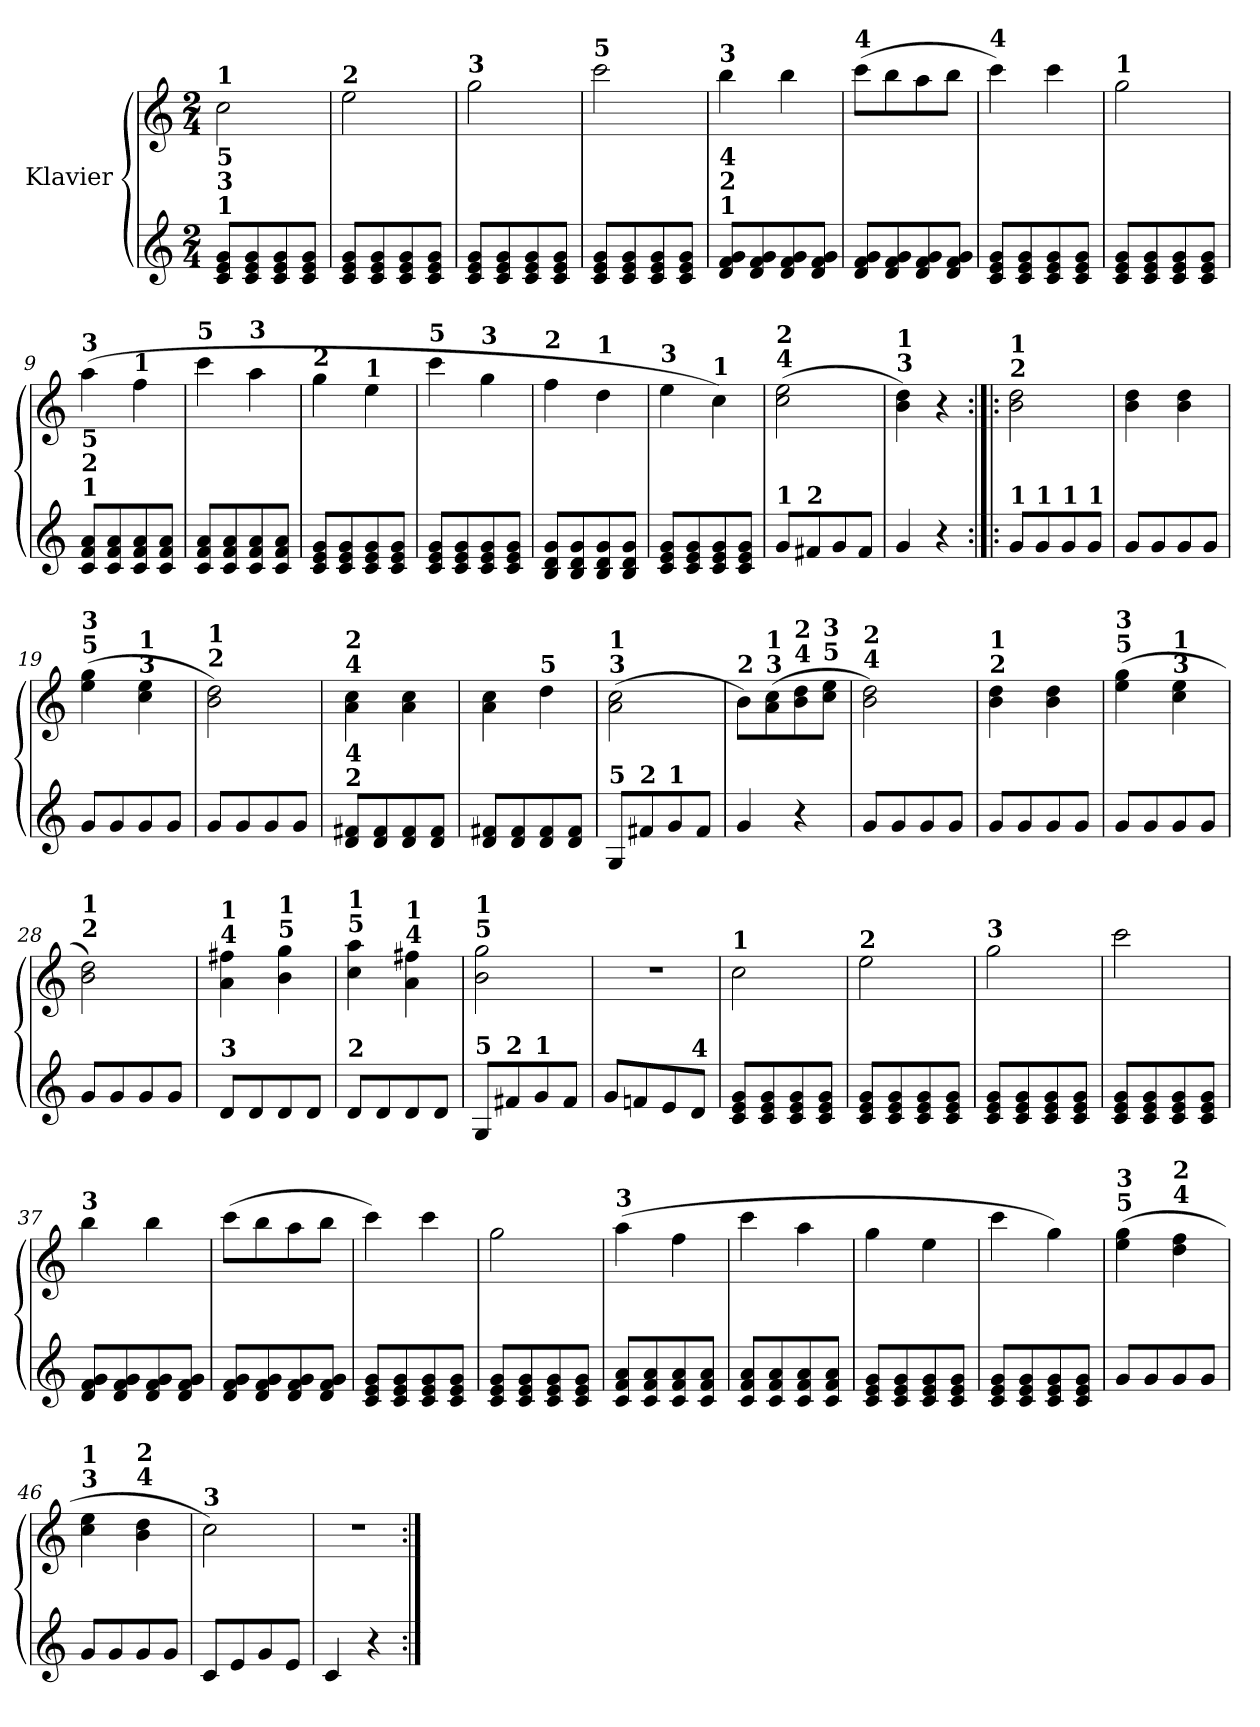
**kern	**kern
*part1	*part1
*staff2	*staff1
*I"Klavier	*
!!LO:PB:g=z
*clefG2	*clefG2
*k[]	*k[]
*C:	*C:
*M2/4	*M2/4
=1	=1
!	!LO:TX:a:B:t=1
!LO:TX:a:B:t=1	!
!LO:TX:B:t=3	!
!LO:TX:B:t=5	!
8ci/ 8ei 8giL	2cci\
8ci/ 8ei 8gi	.
8ci/ 8ei 8gi	.
8ci/ 8ei 8giJ	.
=2	=2
!	!LO:TX:a:B:t=2
8ci/ 8ei 8giL	2eei\
8ci/ 8ei 8gi	.
8ci/ 8ei 8gi	.
8ci/ 8ei 8giJ	.
=3	=3
!	!LO:TX:a:B:t=3
8ci/ 8ei 8giL	2ggi\
8ci/ 8ei 8gi	.
8ci/ 8ei 8gi	.
8ci/ 8ei 8giJ	.
=4	=4
!	!LO:TX:a:B:t=5
8ci/ 8ei 8giL	2ccci\
8ci/ 8ei 8gi	.
8ci/ 8ei 8gi	.
8ci/ 8ei 8giJ	.
=5	=5
!	!LO:TX:a:B:t=3
!LO:TX:a:B:t=1	!
!LO:TX:B:t=2	!
!LO:TX:B:t=4	!
8di/ 8fi 8giL	4bbi\
8di/ 8fi 8gi	.
8di/ 8fi 8gi	4bbi\
8di/ 8fi 8giJ	.
=6	=6
!	!LO:TX:a:B:t=4
8di/ 8fi 8giL	(8ccci\L
8di/ 8fi 8gi	8bbi\
8di/ 8fi 8gi	8aai\
8di/ 8fi 8giJ	8bbi\J
=7	=7
!	!LO:TX:a:B:t=4
8ci/ 8ei 8giL	4ccci\)
8ci/ 8ei 8gi	.
8ci/ 8ei 8gi	4ccci\
8ci/ 8ei 8giJ	.
=8	=8
!	!LO:TX:a:B:t=1
8ci/ 8ei 8giL	2ggi\
8ci/ 8ei 8gi	.
8ci/ 8ei 8gi	.
8ci/ 8ei 8giJ	.
=9	=9
!	!LO:TX:a:B:t=3
!LO:TX:a:B:t=1	!
!LO:TX:B:t=2	!
!LO:TX:B:t=5	!
8ci/ 8fi 8aiL	(4aai\
8ci/ 8fi 8ai	.
!	!LO:TX:a:B:t=1
8ci/ 8fi 8ai	4ffi\
8ci/ 8fi 8aiJ	.
!!LO:LB:g=z
=10	=10
!	!LO:TX:a:B:t=5
8ci/ 8fi 8aiL	4ccci\
8ci/ 8fi 8ai	.
!	!LO:TX:a:B:t=3
8ci/ 8fi 8ai	4aai\
8ci/ 8fi 8aiJ	.
=11	=11
!	!LO:TX:a:B:t=2
8ci/ 8ei 8giL	4ggi\
8ci/ 8ei 8gi	.
!	!LO:TX:a:B:t=1
8ci/ 8ei 8gi	4eei\
8ci/ 8ei 8giJ	.
=12	=12
!	!LO:TX:a:B:t=5
8ci/ 8ei 8giL	4ccci\
8ci/ 8ei 8gi	.
!	!LO:TX:a:B:t=3
8ci/ 8ei 8gi	4ggi\
8ci/ 8ei 8giJ	.
=13	=13
!	!LO:TX:a:B:t=2
8Bi/ 8di 8giL	4ffi\
8Bi/ 8di 8gi	.
!	!LO:TX:a:B:t=1
8Bi/ 8di 8gi	4ddi\
8Bi/ 8di 8giJ	.
=14	=14
!	!LO:TX:a:B:t=3
8ci/ 8ei 8giL	4eei\
8ci/ 8ei 8gi	.
!	!LO:TX:a:B:t=1
8ci/ 8ei 8gi	4cci\)
8ci/ 8ei 8giJ	.
=15	=15
!	!LO:TX:a:B:t=4
!	!LO:TX:B:t=2
!LO:TX:a:B:t=1	!
8gi/L	(2cci\ 2eei
!LO:TX:a:B:t=2	!
8f#Xi/	.
8gi/	.
8f#i/J	.
=16	=16
!	!LO:TX:a:B:t=3
!	!LO:TX:B:t=1
4gi/	4bi\ 4ddi)
4r	4r
=17:|!|:	=17:|!|:
!	!LO:TX:a:B:t=2
!	!LO:TX:B:t=1
!LO:TX:a:B:t=1	!
8gi/L	2bi\ 2ddi
!LO:TX:a:B:t=1	!
8gi/	.
!LO:TX:a:B:t=1	!
8gi/	.
!LO:TX:a:B:t=1	!
8gi/J	.
=18	=18
8gi/L	4bi\ 4ddi
8gi/	.
8gi/	4bi\ 4ddi
8gi/J	.
=19	=19
!	!LO:TX:a:B:t=5
!	!LO:TX:B:t=3
8gi/L	(4eei\ 4ggi
8gi/	.
!	!LO:TX:a:B:t=3
!	!LO:TX:B:t=1
8gi/	4cci\ 4eei
8gi/J	.
!!LO:LB:g=z
=20	=20
!	!LO:TX:a:B:t=2
!	!LO:TX:B:t=1
8gi/L	2bi\ 2ddi)
8gi/	.
8gi/	.
8gi/J	.
=21	=21
!	!LO:TX:a:B:t=4
!	!LO:TX:B:t=2
!LO:TX:a:B:t=2	!
!LO:TX:B:t=4	!
8di/ 8f#XiL	4ai\ 4cci
8di/ 8f#i	.
8di/ 8f#i	4ai\ 4cci
8di/ 8f#iJ	.
=22	=22
8di/ 8f#XiL	4ai\ 4cci
8di/ 8f#i	.
!	!LO:TX:a:B:t=5
8di/ 8f#i	4ddi\
8di/ 8f#iJ	.
=23	=23
!	!LO:TX:a:B:t=3
!	!LO:TX:B:t=1
!LO:TX:a:B:t=5	!
8Gi/L	(2ai\ 2cci
!LO:TX:a:B:t=2	!
8f#Xi/	.
!LO:TX:a:B:t=1	!
8gi/	.
8f#i/J	.
=24	=24
!	!LO:TX:a:B:t=2
4gi/	8bi\L)
!	!LO:TX:a:B:t=3
!	!LO:TX:B:t=1
.	(8ai\ 8cci
!	!LO:TX:a:B:t=4
!	!LO:TX:B:t=2
4r	8bi\ 8ddi
!	!LO:TX:a:B:t=5
!	!LO:TX:B:t=3
.	8cci\ 8eeiJ
=25	=25
!	!LO:TX:a:B:t=4
!	!LO:TX:B:t=2
8gi/L	2bi\ 2ddi)
8gi/	.
8gi/	.
8gi/J	.
=26	=26
!	!LO:TX:a:B:t=2
!	!LO:TX:B:t=1
8gi/L	4bi\ 4ddi
8gi/	.
8gi/	4bi\ 4ddi
8gi/J	.
=27	=27
!	!LO:TX:a:B:t=5
!	!LO:TX:B:t=3
8gi/L	(4eei\ 4ggi
8gi/	.
!	!LO:TX:a:B:t=3
!	!LO:TX:B:t=1
8gi/	4cci\ 4eei
8gi/J	.
=28	=28
!	!LO:TX:a:B:t=2
!	!LO:TX:B:t=1
8gi/L	2bi\ 2ddi)
8gi/	.
8gi/	.
8gi/J	.
=29	=29
!	!LO:TX:a:B:t=4
!	!LO:TX:B:t=1
!LO:TX:a:B:t=3	!
8di/L	4ai\ 4ff#Xi
8di/	.
!	!LO:TX:a:B:t=5
!	!LO:TX:B:t=1
8di/	4bi\ 4ggi
8di/J	.
!!LO:LB:g=z
=30	=30
!	!LO:TX:a:B:t=5
!	!LO:TX:B:t=1
!LO:TX:a:B:t=2	!
8di/L	4cci\ 4aai
8di/	.
!	!LO:TX:a:B:t=4
!	!LO:TX:B:t=1
8di/	4ai\ 4ff#Xi
8di/J	.
=31	=31
!	!LO:TX:a:B:t=5
!	!LO:TX:B:t=1
!LO:TX:a:B:t=5	!
8Gi/L	2bi\ 2ggi
!LO:TX:a:B:t=2	!
8f#Xi/	.
!LO:TX:a:B:t=1	!
8gi/	.
8f#i/J	.
=32	=32
8gi/L	2r
8fni/	.
8ei/	.
!LO:TX:a:B:t=4	!
8di/J	.
=33	=33
!	!LO:TX:a:B:t=1
8ci/ 8ei 8giL	2cci\
8ci/ 8ei 8gi	.
8ci/ 8ei 8gi	.
8ci/ 8ei 8giJ	.
=34	=34
!	!LO:TX:a:B:t=2
8ci/ 8ei 8giL	2eei\
8ci/ 8ei 8gi	.
8ci/ 8ei 8gi	.
8ci/ 8ei 8giJ	.
=35	=35
!	!LO:TX:a:B:t=3
8ci/ 8ei 8giL	2ggi\
8ci/ 8ei 8gi	.
8ci/ 8ei 8gi	.
8ci/ 8ei 8giJ	.
=36	=36
8ci/ 8ei 8giL	2ccci\
8ci/ 8ei 8gi	.
8ci/ 8ei 8gi	.
8ci/ 8ei 8giJ	.
=37	=37
!	!LO:TX:a:B:t=3
8di/ 8fi 8giL	4bbi\
8di/ 8fi 8gi	.
8di/ 8fi 8gi	4bbi\
8di/ 8fi 8giJ	.
=38	=38
8di/ 8fi 8giL	(8ccci\L
8di/ 8fi 8gi	8bbi\
8di/ 8fi 8gi	8aai\
8di/ 8fi 8giJ	8bbi\J
!!LO:LB:g=z
=39	=39
8ci/ 8ei 8giL	4ccci\)
8ci/ 8ei 8gi	.
8ci/ 8ei 8gi	4ccci\
8ci/ 8ei 8giJ	.
=40	=40
8ci/ 8ei 8giL	2ggi\
8ci/ 8ei 8gi	.
8ci/ 8ei 8gi	.
8ci/ 8ei 8giJ	.
=41	=41
!	!LO:TX:a:B:t=3
8ci/ 8fi 8aiL	(4aai\
8ci/ 8fi 8ai	.
8ci/ 8fi 8ai	4ffi\
8ci/ 8fi 8aiJ	.
=42	=42
8ci/ 8fi 8aiL	4ccci\
8ci/ 8fi 8ai	.
8ci/ 8fi 8ai	4aai\
8ci/ 8fi 8aiJ	.
=43	=43
8ci/ 8ei 8giL	4ggi\
8ci/ 8ei 8gi	.
8ci/ 8ei 8gi	4eei\
8ci/ 8ei 8giJ	.
=44	=44
8ci/ 8ei 8giL	4ccci\
8ci/ 8ei 8gi	.
8ci/ 8ei 8gi	4ggi\)
8ci/ 8ei 8giJ	.
=45	=45
!	!LO:TX:a:B:t=5
!	!LO:TX:B:t=3
8gi/L	(4eei\ 4ggi
8gi/	.
!	!LO:TX:a:B:t=4
!	!LO:TX:B:t=2
8gi/	4ddi\ 4ffi
8gi/J	.
=46	=46
!	!LO:TX:a:B:t=3
!	!LO:TX:B:t=1
8gi/L	4cci\ 4eei
8gi/	.
!	!LO:TX:a:B:t=4
!	!LO:TX:B:t=2
8gi/	4bi\ 4ddi
8gi/J	.
=47	=47
!	!LO:TX:a:B:t=3
8ci/L	2cci\)
8ei/	.
8gi/	.
8ei/J	.
=48	=48
4ci/	2r
4r	.
=:|!	=:|!
*-	*-
